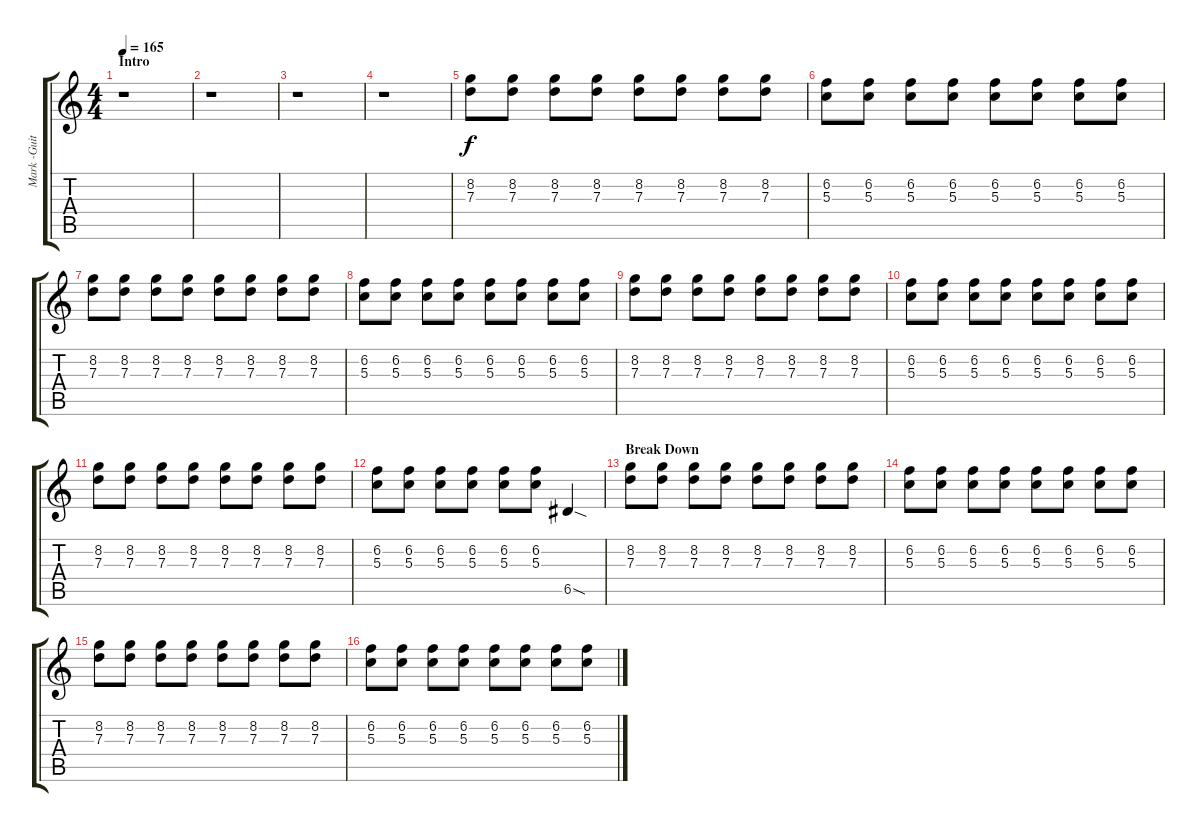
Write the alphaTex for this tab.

\track ("Mark -Guitar" "Mark -Guit") {instrument distortionguitar}
\staff {score tabs}
\tuning (E4 B3 G3 D3 A2 E2) {hide}
\ts (4 4)
\section ("" "Intro")
\tempo 165
\clef g2
\ks c
r.1{dy f instrument distortionguitar} |
r.1 |
r.1 |
r.1 |
(8.2 7.3).8{volume 5 balance 0 instrument electricguitarclean} (8.2 7.3).8 (8.2 7.3).8 (8.2 7.3).8 (8.2 7.3).8 (8.2 7.3).8 (8.2 7.3).8 (8.2 7.3).8 |
(6.2 5.3).8 (6.2 5.3).8 (6.2 5.3).8 (6.2 5.3).8 (6.2 5.3).8 (6.2 5.3).8 (6.2 5.3).8 (6.2 5.3).8 |
(8.2 7.3).8 (8.2 7.3).8 (8.2 7.3).8 (8.2 7.3).8 (8.2 7.3).8 (8.2 7.3).8 (8.2 7.3).8 (8.2 7.3).8 |
(6.2 5.3).8 (6.2 5.3).8 (6.2 5.3).8 (6.2 5.3).8 (6.2 5.3).8 (6.2 5.3).8 (6.2 5.3).8 (6.2 5.3).8 |
(8.2 7.3).8{volume 7} (8.2 7.3).8 (8.2 7.3).8 (8.2 7.3).8 (8.2 7.3).8 (8.2 7.3).8 (8.2 7.3).8 (8.2 7.3).8 |
(6.2 5.3).8 (6.2 5.3).8 (6.2 5.3).8 (6.2 5.3).8 (6.2 5.3).8 (6.2 5.3).8 (6.2 5.3).8 (6.2 5.3).8 |
(8.2 7.3).8{volume 10} (8.2 7.3).8 (8.2 7.3).8 (8.2 7.3).8 (8.2 7.3).8 (8.2 7.3).8 (8.2 7.3).8 (8.2 7.3).8 |
(6.2 5.3).8 (6.2 5.3).8 (6.2 5.3).8 (6.2 5.3).8 (6.2 5.3).8 (6.2 5.3).8 6.5{sod}.4{volume 13 instrument distortionguitar} |
\section ("" "Break Down")
(8.2 7.3).8{volume 10 instrument distortionguitar} (8.2 7.3).8 (8.2 7.3).8 (8.2 7.3).8 (8.2 7.3).8 (8.2 7.3).8 (8.2 7.3).8 (8.2 7.3).8 |
(6.2 5.3).8 (6.2 5.3).8 (6.2 5.3).8 (6.2 5.3).8 (6.2 5.3).8 (6.2 5.3).8 (6.2 5.3).8 (6.2 5.3).8 |
(8.2 7.3).8 (8.2 7.3).8 (8.2 7.3).8 (8.2 7.3).8 (8.2 7.3).8 (8.2 7.3).8 (8.2 7.3).8 (8.2 7.3).8 |
(6.2 5.3).8 (6.2 5.3).8 (6.2 5.3).8 (6.2 5.3).8 (6.2 5.3).8 (6.2 5.3).8 (6.2 5.3).8 (6.2 5.3).8
